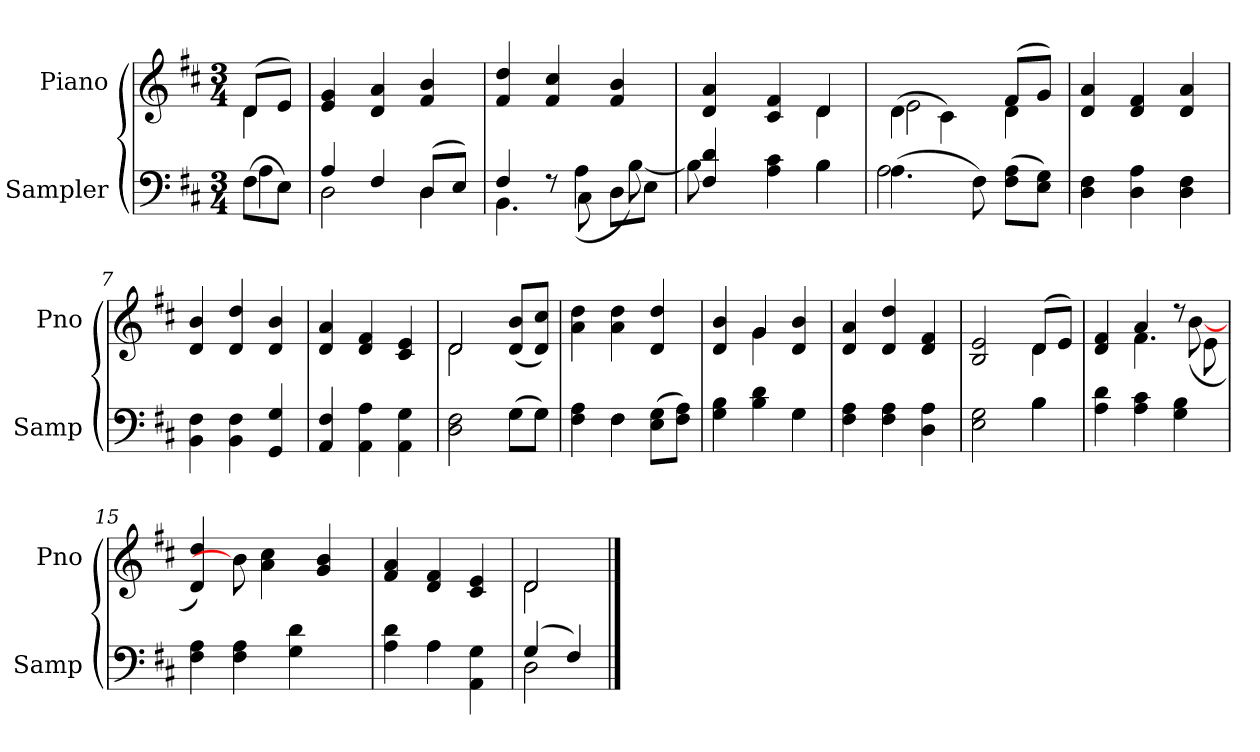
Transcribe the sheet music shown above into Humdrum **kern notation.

**kern	**kern
*part2	*part1
*staff2	*staff1
*I"Sampler	*I"Piano
*I'Samp	*I'Pno
*clefF4	*clefG2
*k[f#c#]	*k[f#c#]
*D:	*D:
*M3/4	*M3/4
=1	=1
*^	*^
(8F#\L	4A	(8d/L	4d
8E\J)	.	8e/J)	.
*	*	*v	*v
=2	=2	=2
4A/	2D	4e 4g
4F#/	.	4d 4a
(8D/L	4D	4f# 4b
8E/J)	.	.
=3	=3	=3
4F#/	4.BB	4f# 4dd
8r	.	4f# 4cc#
8C#\	(4A	.
8D\L	.	4f# 4b
8E\J	[8B)	.
=4	=4	=4
*	*	*^
4F# 4d	8B]	4d 4a	2ryy
.	4.ryy	.	.
4A 4c#	.	4c# 4f#	.
4B\	4B	4d/	4d
=5	=5	=5	=5
(4.A\	2A	(4d\	2e
.	.	4c#\)	.
8F#\)	.	.	.
(8F#\ 8A\L	4ryy	(8f#/L	4d
8E\ 8G\J)	.	8g/J)	.
*v	*v	*	*
*	*v	*v
=6	=6
4D 4F#	4d 4a
4D 4A	4d 4f#
4D 4F#	4d 4a
=7	=7
4BB 4F#	4d 4b
4BB 4F#	4d 4dd
4GG 4G	4d 4b
=8	=8
4AA 4F#	4d 4a
4AA 4A	4d 4f#
4AA 4G	4c# 4e
=9	=9
*^	*^
2D 2F#	2ryy	2d/	2d
(8G\L	8G\L	(8d/ 8b/L	4ryy
8G\J)	8G\J	8d/ 8cc#/J)	.
*	*	*v	*v
=10	=10	=10
4F# 4A	4ryy	4a 4dd
4F#\	4F#	4a 4dd
(8E\ 8G\L	4ryy	4d 4dd
8F#\ 8A\J)	.	.
=11	=11	=11
*	*	*^
4G 4B	2ryy	4d 4b	4ryy
4B 4d	.	4g/	4g
4G\	4G	4d 4b	4ryy
*v	*v	*	*
*	*v	*v
=12	=12
4F# 4A	4d 4a
4F# 4A	4d 4dd
4D 4A	4d 4f#
=13	=13
*^	*^
2E 2G	2ryy	2B 2e	2ryy
4B\	4B	(8d/L	4d
.	.	8e/J)	.
*v	*v	*	*
=14	=14	=14
4A 4d	4d 4f#	4ryy
4A 4c#	4a/	4.f#
4G 4B	8r	.
.	8e\	([8b
*	*v	*v
=15	=15
4F# 4A	4d 4dd)
4F# 4A	8b]
.	4a 4cc#
4G 4d	.
.	4g 4b
8ryy	.
=16	=16
*^	*
4A 4d	4ryy	4f# 4a
4A\	4A	4d 4f#
4AA 4G	4ryy	4c# 4e
=17	=17	=17
*	*	*^
(4G/	2D	2d/	2d
4F#/)	.	.	.
*v	*v	*	*
*	*v	*v
==	==
*-	*-
